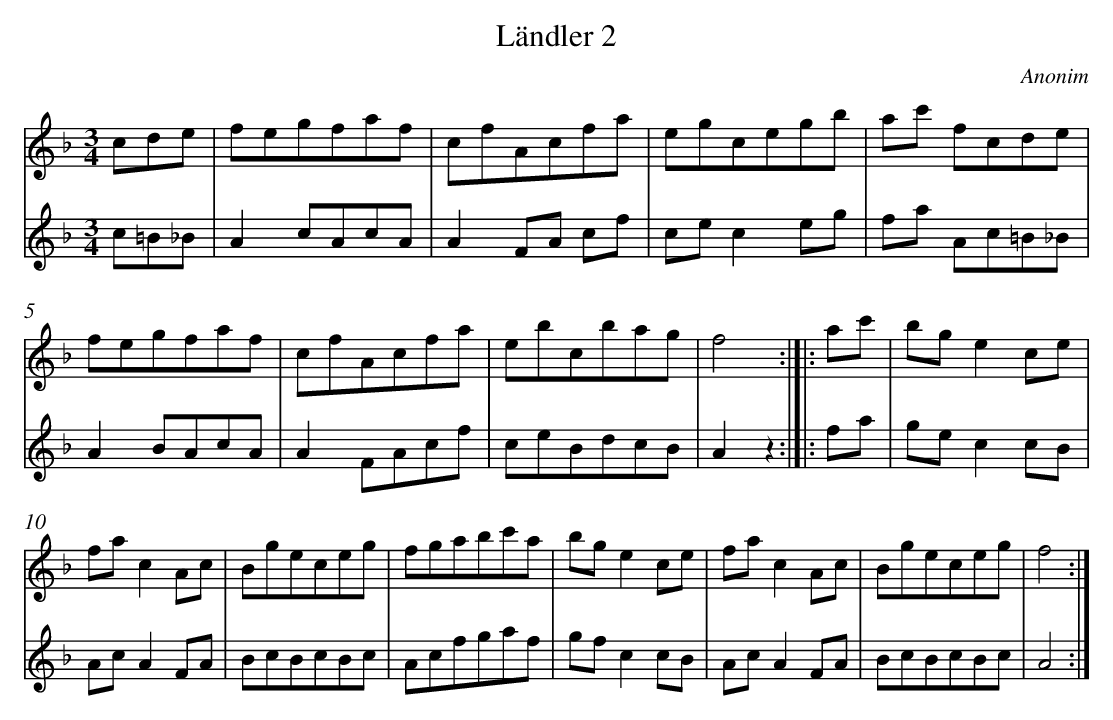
X:1
T: Ländler 2
C: Anonim
L: 1/8
M: 3/4
V: 1 clef=treble
V: 2 clef=treble
V: 3 clef=bass
V: 4 clef=treble
V: 5 clef=treble
K: F
[V:1] cde [I:setbarnb 1]|
[V:2] c=B_B |
[V:3] x2x |
[V:4] x2x |
[V:5] x2x |
[V:1] fegfaf |
[V:2] A2cAcA |
[V:3] x6 |
[V:4] x6 |
[V:5] x6 |
[V:1] cfAcfa |
[V:2] A2FA cf |
[V:3] x6 |
[V:4] x6 |
[V:5] x6 |
[V:1] egcegb |
[V:2] cec2eg |
[V:3] x6 |
[V:4] x6 |
[V:5] x6 |
[V:1] ac' fcde |
[V:2] fa Ac=B_B |
[V:3] x6 |
[V:4] x6 |
[V:5] x6 |
[V:1] fegfaf |
[V:2] A2BAcA |
[V:3] x6 |
[V:4] x6 |
[V:5] x6 |
[V:1] cfAcfa |
[V:2] A2FAcf |
[V:3] x6 |
[V:4] x6 |
[V:5] x6 |
[V:1] ebcbag |
[V:2] ceBdcB |
[V:3] x6 |
[V:4] x6 |
[V:5] x6 |
[V:1] f4 :|]|:
[V:2] A2z2 :|]|:
[V:3] x4 :|]|:
[V:4] x4 :|]|:
[V:5] x4 :|]|:
[V:1] ac' [I:setbarnb 9]|
[V:2] fa |
[V:3] x2 |
[V:4] x2 |
[V:5] x2 |
[V:1] bge2ce |
[V:2] gec2cB |
[V:3] x6 |
[V:4] x6 |
[V:5] x6 |
[V:1] fac2Ac |
[V:2] AcA2FA |
[V:3] x6 |
[V:4] x6 |
[V:5] x6 |
[V:1] Bgeceg |
[V:2] BcBcBc |
[V:3] x6 |
[V:4] x6 |
[V:5] x6 |
[V:1] fgabc'a |
[V:2] Acfgaf |
[V:3] x6 |
[V:4] x6 |
[V:5] x6 |
[V:1] bge2ce |
[V:2] gfc2cB |
[V:3] x6 |
[V:4] x6 |
[V:5] x6 |
[V:1] fac2Ac |
[V:2] AcA2FA |
[V:3] x6 |
[V:4] x6 |
[V:5] x6 |
[V:1] Bgeceg |
[V:2] BcBcBc |
[V:3] x6 |
[V:4] x6 |
[V:5] x6 |
[V:1] f4 :|]
[V:2] A4 :|]
[V:3] x4 :|]
[V:4] x4 :|]
[V:5] x4 :|]
